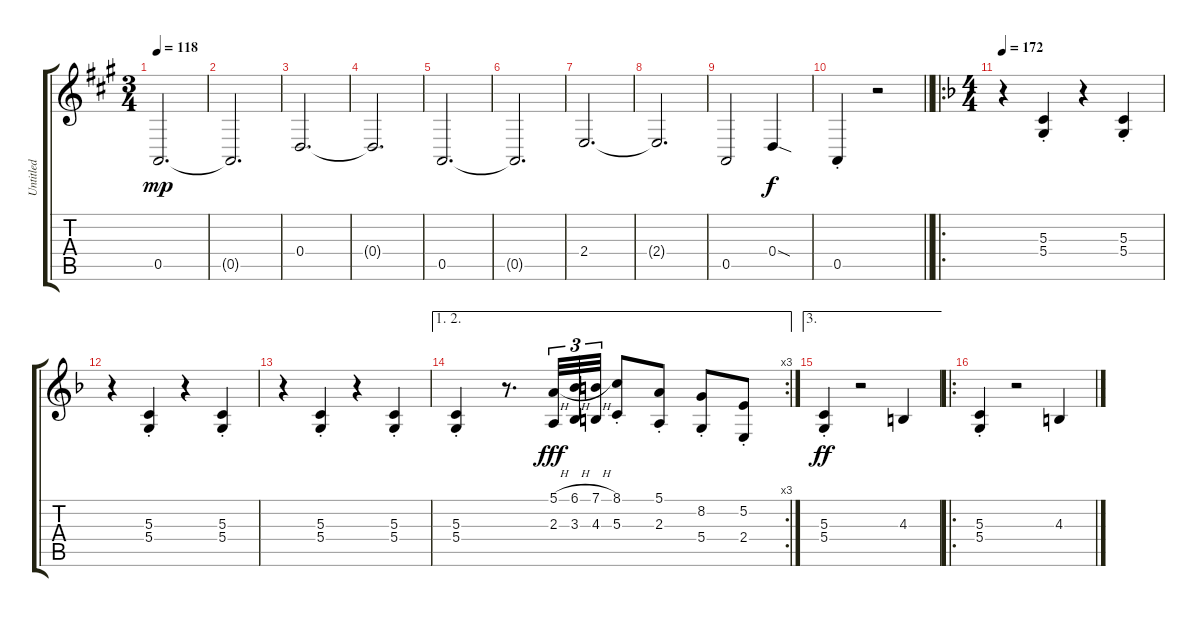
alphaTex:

\track ("Untitled" "Untitled") {instrument baritonesax}
\staff {score tabs}
\tuning (E4 B3 G3 D3 A2 E2) {hide}
\ts (3 4)
\tempo 118
\clef g2
\ks a
0.5.2{d dy mp} |
0.5{t}.2{d} |
0.4.2{d} |
0.4{t}.2{d} |
0.5.2{d} |
0.5{t}.2{d} |
2.4.2{d} |
2.4{t}.2{d} |
0.5.2 0.4{sod}.4{dy f} |
\barLineRight lightlight
0.5{st}.4 r.2 |
\ro
\ts (4 4)
\tempo 172
\ks f
r.4 (5.3{st} 5.4{st}).4 r.4 (5.3{st} 5.4{st}).4 |
r.4 (5.3{st} 5.4{st}).4 r.4 (5.3{st} 5.4{st}).4 |
r.4 (5.3{st} 5.4{st}).4 r.4 (5.3{st} 5.4{st}).4 |
\ae (1 2)
\rc 3
(5.3{st} 5.4{st}).4 r.8{d} (5.1{h} 2.3).32{tu (3 2) dy fff} (6.1{h} 3.3).32{tu (3 2)} (7.1{h} 4.3).32{tu (3 2)} (8.1{st} 5.3{st}).8 (5.1{st} 2.3{st}).8 (8.2{st} 5.4{st}).8 (5.2{st} 2.4{st}).8 |
\ae 3
(5.3{st} 5.4{st}).4{dy ff} r.2 4.3.4 |
\ro
(5.3{st} 5.4{st}).4 r.2 4.3.4
